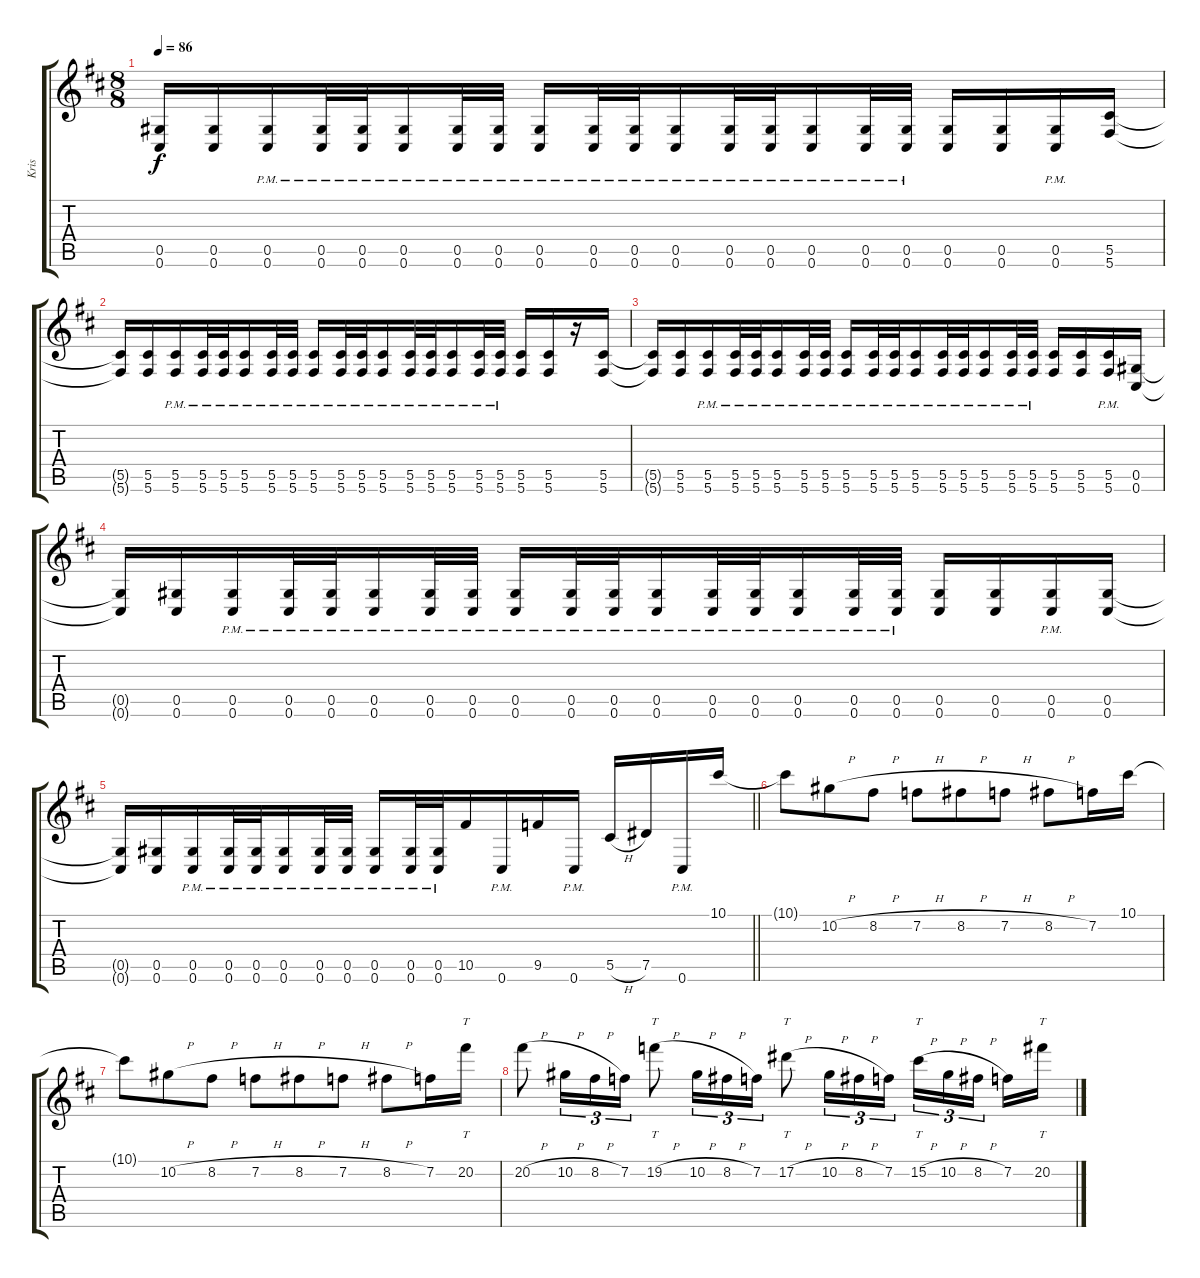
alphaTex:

\track ("Kris" "Kris") {instrument overdrivenguitar}
\staff {score tabs}
\tuning (Eb4 Bb3 Gb3 Db3 Ab2 Db2) {hide}
\ts (8 8)
\tempo 86
\clef g2
\ks d
(0.5{t} 0.6{t}).16{dy f} (0.5 0.6).16 (0.5{pm} 0.6{pm}).16 (0.5{pm} 0.6{pm}).32 (0.5{pm} 0.6{pm}).32 (0.5{pm} 0.6{pm}).16 (0.5{pm} 0.6{pm}).32 (0.5{pm} 0.6{pm}).32 (0.5{pm} 0.6{pm}).16 (0.5{pm} 0.6{pm}).32 (0.5{pm} 0.6{pm}).32 (0.5{pm} 0.6{pm}).16 (0.5{pm} 0.6{pm}).32 (0.5{pm} 0.6{pm}).32 (0.5{pm} 0.6{pm}).16 (0.5{pm} 0.6{pm}).32 (0.5{pm} 0.6{pm}).32 (0.5 0.6).16 (0.5 0.6).16 (0.5{pm} 0.6{pm}).16 (5.5 5.6).16 |
(5.5{t} 5.6{t}).16 (5.5 5.6).16 (5.5{pm} 5.6{pm}).16 (5.5{pm} 5.6{pm}).32 (5.5{pm} 5.6{pm}).32 (5.5{pm} 5.6{pm}).16 (5.5{pm} 5.6{pm}).32 (5.5{pm} 5.6{pm}).32 (5.5{pm} 5.6{pm}).16 (5.5{pm} 5.6{pm}).32 (5.5{pm} 5.6{pm}).32 (5.5{pm} 5.6{pm}).16 (5.5{pm} 5.6{pm}).32 (5.5{pm} 5.6{pm}).32 (5.5{pm} 5.6{pm}).16 (5.5{pm} 5.6{pm}).32 (5.5{pm} 5.6{pm}).32 (5.5 5.6).16 (5.5 5.6).16 r.16 (5.5 5.6).16 |
(5.5{t} 5.6{t}).16 (5.5 5.6).16 (5.5{pm} 5.6{pm}).16 (5.5{pm} 5.6{pm}).32 (5.5{pm} 5.6{pm}).32 (5.5{pm} 5.6{pm}).16 (5.5{pm} 5.6{pm}).32 (5.5{pm} 5.6{pm}).32 (5.5{pm} 5.6{pm}).16 (5.5{pm} 5.6{pm}).32 (5.5{pm} 5.6{pm}).32 (5.5{pm} 5.6{pm}).16 (5.5{pm} 5.6{pm}).32 (5.5{pm} 5.6{pm}).32 (5.5{pm} 5.6{pm}).16 (5.5{pm} 5.6{pm}).32 (5.5{pm} 5.6{pm}).32 (5.5 5.6).16 (5.5 5.6).16 (5.5{pm} 5.6{pm}).16 (0.5 0.6).16 |
(0.5{t} 0.6{t}).16 (0.5 0.6).16 (0.5{pm} 0.6{pm}).16 (0.5{pm} 0.6{pm}).32 (0.5{pm} 0.6{pm}).32 (0.5{pm} 0.6{pm}).16 (0.5{pm} 0.6{pm}).32 (0.5{pm} 0.6{pm}).32 (0.5{pm} 0.6{pm}).16 (0.5{pm} 0.6{pm}).32 (0.5{pm} 0.6{pm}).32 (0.5{pm} 0.6{pm}).16 (0.5{pm} 0.6{pm}).32 (0.5{pm} 0.6{pm}).32 (0.5{pm} 0.6{pm}).16 (0.5{pm} 0.6{pm}).32 (0.5{pm} 0.6{pm}).32 (0.5 0.6).16 (0.5 0.6).16 (0.5{pm} 0.6{pm}).16 (0.5 0.6).16 |
\barLineRight lightlight
(0.5{t} 0.6{t}).16 (0.5 0.6).16 (0.5{pm} 0.6{pm}).16 (0.5{pm} 0.6{pm}).32 (0.5{pm} 0.6{pm}).32 (0.5{pm} 0.6{pm}).16 (0.5{pm} 0.6{pm}).32 (0.5{pm} 0.6{pm}).32 (0.5{pm} 0.6{pm}).16 (0.5{pm} 0.6{pm}).32 (0.5{pm} 0.6{pm}).32 10.5.16 0.6{pm}.16 9.5.16 0.6{pm}.16 5.5{h}.16 7.5.16 0.6{pm}.16 10.1.16 |
10.1{t}.8 10.2{h}.8 8.2{h}.8 7.2{h}.8 8.2{h}.8 7.2{h}.8 8.2{h}.8 7.2.16 10.1.16 |
10.1{t}.8 10.2{h}.8 8.2{h}.8 7.2{h}.8 8.2{h}.8 7.2{h}.8 8.2{h}.8 7.2.16 20.2.16{tt} |
20.2{h}.8 10.2{h}.16{tu (3 2)} 8.2{h}.16{tu (3 2)} 7.2.16{tu (3 2)} 19.2{h}.8{tt} 10.2{h}.16{tu (3 2)} 8.2{h}.16{tu (3 2)} 7.2.16{tu (3 2)} 17.2{h}.8{tt} 10.2{h}.16{tu (3 2)} 8.2{h}.16{tu (3 2)} 7.2.16{tu (3 2)} 15.2{h}.16{tt tu (3 2)} 10.2{h}.16{tu (3 2)} 8.2{h}.16{tu (3 2)} 7.2.16 20.2.16{tt}
